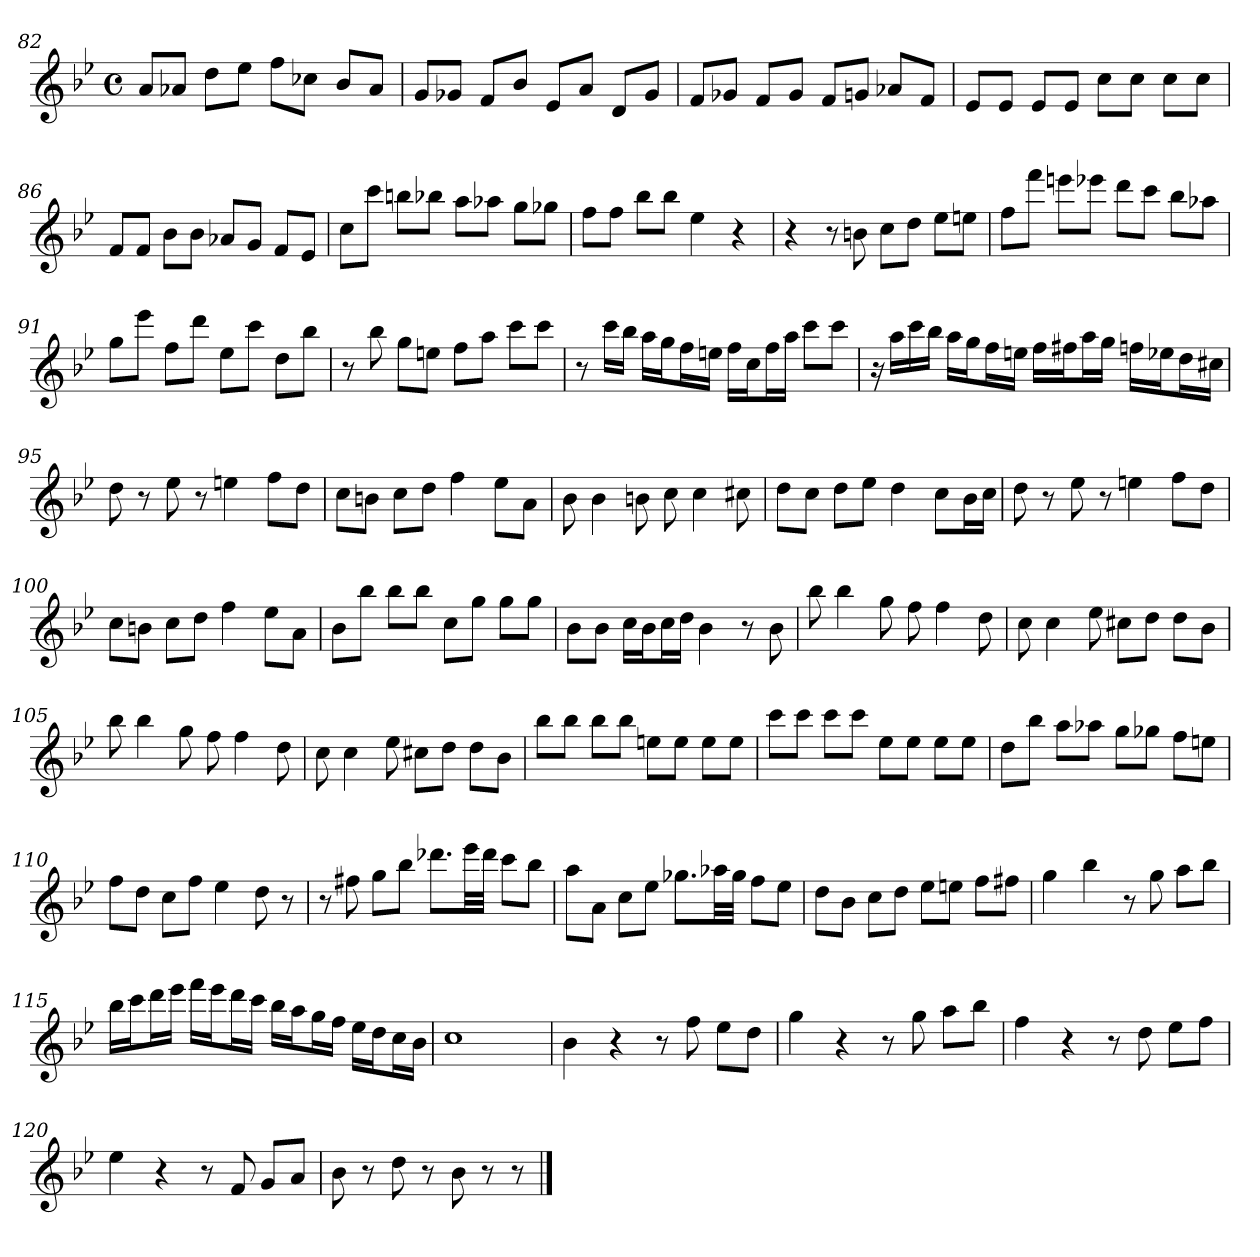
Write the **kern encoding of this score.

**kern
*part1
*staff1
*clefG2
*k[b-e-]
*B-:
*M4/4
*met(c)
=82
8a/L
8a-X/J
8dd\L
8ee-\J
8ff\L
8cc-X\J
8b-/L
8a-/J
=83
8g/L
8g-X/J
8f/L
8b-/J
8e-/L
8a/J
8d/L
8g-/J
=84
8f/L
8g-X/J
8f/L
8g-/J
8f/L
8gn/J
8a-X/L
8f/J
=85
8e-/L
8e-/J
8e-/L
8e-/J
8cc\L
8cc\J
8cc\L
8cc\J
=86
8f/L
8f/J
8b-\L
8b-\J
8a-X/L
8g/J
8f/L
8e-/J
=87
8cc\L
8ccc\J
8bbn\L
8bb-X\J
8aa\L
8aa-X\J
8gg\L
8gg-X\J
=88
8ff\L
8ff\J
8bb-\L
8bb-\J
4ee-
4r
=89
4r
8r
8bn
8cc\L
8dd\J
8ee-\L
8een\J
=90
8ff\L
8fff\J
8eeen\L
8eee-X\J
8ddd\L
8ccc\J
8bb-\L
8aa-X\J
=91
8gg\L
8eee-\J
8ff\L
8ddd\J
8ee-\L
8ccc\J
8dd\L
8bb-\J
=92
8r
8bb-
8gg\L
8een\J
8ff\L
8aa\J
8ccc\L
8ccc\J
=93
8r
16ccc\LL
16bb-\JJ
16aa\LL
16gg\J
16ff\L
16een\JJ
16ff\LL
16cc\J
16ff\L
16aa\JJ
8ccc\L
8ccc\J
=94
16r
16aa\LL
16ccc\
16bb-\JJ
16aa\LL
16gg\J
16ff\L
16een\JJ
16ff\LL
16ff#X\J
16aa\L
16gg\JJ
16ffn\LL
16ee-X\J
16dd\L
16cc#X\JJ
=95
8dd
8r
8ee-
8r
4een
8ff\L
8dd\J
=96
8cc\L
8bn\J
8cc\L
8dd\J
4ff
8ee-\L
8a\J
=97
8b-
4b-
8bn
8cc
4cc
8cc#X
=98
8dd\L
8cc\J
8dd\L
8ee-\J
4dd
8cc\L
16b-\L
16cc\JJ
=99
8dd
8r
8ee-
8r
4een
8ff\L
8dd\J
=100
8cc\L
8bn\J
8cc\L
8dd\J
4ff
8ee-\L
8a\J
=101
8b-\L
8bb-\J
8bb-\L
8bb-\J
8cc\L
8gg\J
8gg\L
8gg\J
=102
8b-\L
8b-\J
16cc\LL
16b-\J
16cc\L
16dd\JJ
4b-
8r
8b-
=103
8bb-
4bb-
8gg
8ff
4ff
8dd
=104
8cc
4cc
8ee-
8cc#X\L
8dd\J
8dd\L
8b-\J
=105
8bb-
4bb-
8gg
8ff
4ff
8dd
=106
8cc
4cc
8ee-
8cc#X\L
8dd\J
8dd\L
8b-\J
=107
8bb-\L
8bb-\J
8bb-\L
8bb-\J
8een\L
8ee\J
8ee\L
8ee\J
=108
8ccc\L
8ccc\J
8ccc\L
8ccc\J
8ee-\L
8ee-\J
8ee-\L
8ee-\J
=109
8dd\L
8bb-\J
8aa\L
8aa-X\J
8gg\L
8gg-X\J
8ff\L
8een\J
=110
8ff\L
8dd\J
8cc\L
8ff\J
4ee-
8dd
8r
=111
8r
8ff#X
8gg\L
8bb-\J
8.ddd-X\L
32eee-\LL
32ddd-\JJJ
8ccc\L
8bb-\J
=112
8aa\L
8a\J
8cc\L
8ee-\J
8.gg-X\L
32aa-X\LL
32gg-\JJJ
8ff\L
8ee-\J
=113
8dd\L
8b-\J
8cc\L
8dd\J
8ee-\L
8een\J
8ff\L
8ff#X\J
=114
4gg
4bb-
8r
8gg
8aa\L
8bb-\J
=115
16bb-\LL
16ccc\J
16ddd\L
16eee-\JJ
16fff\LL
16eee-\J
16ddd\L
16ccc\JJ
16bb-\LL
16aa\J
16gg\L
16ff\JJ
16ee-\LL
16dd\J
16cc\L
16b-\JJ
=116
1cc
=117
4b-
4r
8r
8ff
8ee-\L
8dd\J
=118
4gg
4r
8r
8gg
8aa\L
8bb-\J
=119
4ff
4r
8r
8dd
8ee-\L
8ff\J
=120
4ee-
4r
8r
8f
8g/L
8a/J
=121
8b-
8r
8dd
8r
8b-
8r
8r
==
*-
